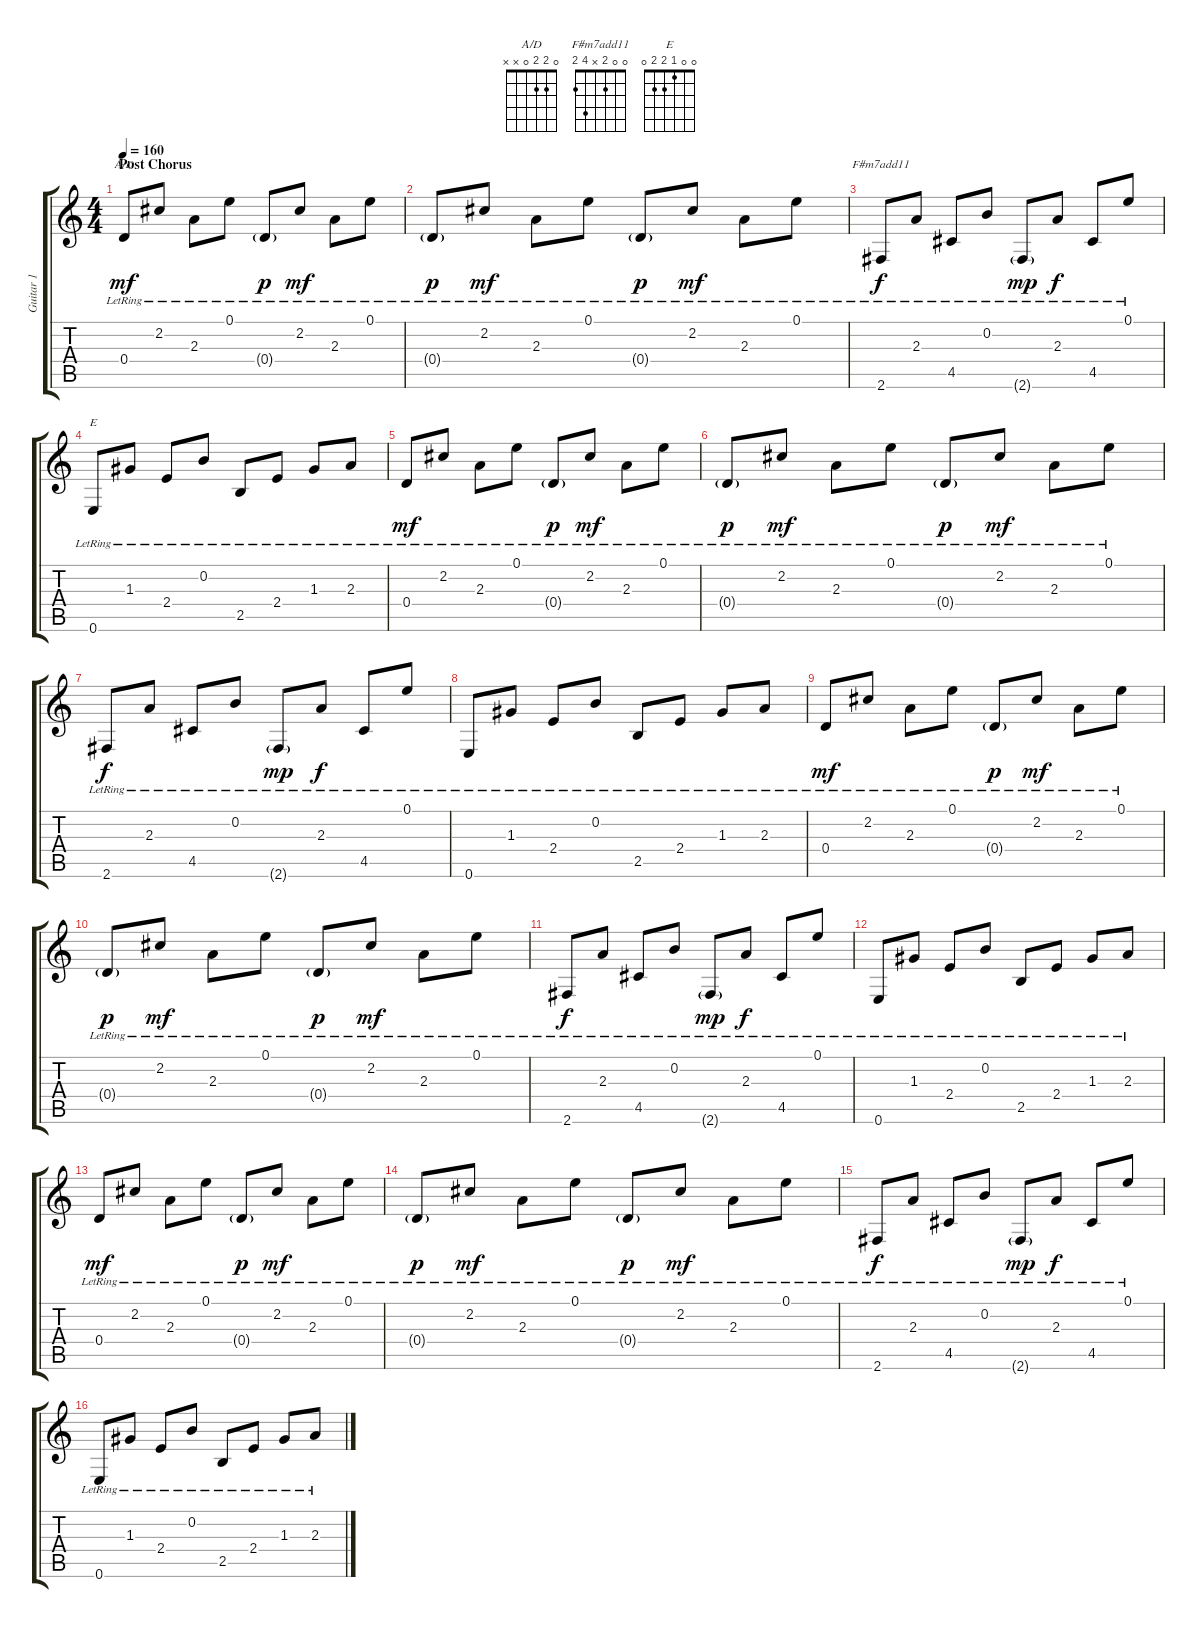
\track ("Guitar 1" "Guitar 1") {instrument acousticguitarnylon}
\staff {score tabs}
\tuning (E4 B3 G3 D3 A2 E2) {hide}
\chord ("A/D" 0 2 2 0 x x)
\chord ("F#m7add11" 0 0 2 x 4 2)
\chord ("E" 0 0 1 2 2 0)
\ts (4 4)
\section ("" "Post Chorus")
\tempo 160
\clef g2
\ks c
0.4{lr}.8{ch "A/D" dy mf} 2.2{lr}.8 2.3{lr}.8 0.1{lr}.8 0.4{g lr}.8{dy p} 2.2{lr}.8{dy mf} 2.3{lr}.8 0.1{lr}.8 |
0.4{g lr}.8{dy p} 2.2{lr}.8{dy mf} 2.3{lr}.8 0.1{lr}.8 0.4{g lr}.8{dy p} 2.2{lr}.8{dy mf} 2.3{lr}.8 0.1{lr}.8 |
2.6{lr}.8{ch "F#m7add11" dy f} 2.3{lr}.8 4.5{lr}.8 0.2{lr}.8 2.6{g lr}.8{dy mp} 2.3{lr}.8{dy f} 4.5{lr}.8 0.1{lr}.8 |
0.6{lr}.8{ch "E"} 1.3{lr}.8 2.4{lr}.8 0.2{lr}.8 2.5{lr}.8 2.4{lr}.8 1.3{lr}.8 2.3{lr}.8 |
0.4{lr}.8{dy mf} 2.2{lr}.8 2.3{lr}.8 0.1{lr}.8 0.4{g lr}.8{dy p} 2.2{lr}.8{dy mf} 2.3{lr}.8 0.1{lr}.8 |
0.4{g lr}.8{dy p} 2.2{lr}.8{dy mf} 2.3{lr}.8 0.1{lr}.8 0.4{g lr}.8{dy p} 2.2{lr}.8{dy mf} 2.3{lr}.8 0.1{lr}.8 |
2.6{lr}.8{dy f} 2.3{lr}.8 4.5{lr}.8 0.2{lr}.8 2.6{g lr}.8{dy mp} 2.3{lr}.8{dy f} 4.5{lr}.8 0.1{lr}.8 |
0.6{lr}.8 1.3{lr}.8 2.4{lr}.8 0.2{lr}.8 2.5{lr}.8 2.4{lr}.8 1.3{lr}.8 2.3{lr}.8 |
0.4{lr}.8{dy mf} 2.2{lr}.8 2.3{lr}.8 0.1{lr}.8 0.4{g lr}.8{dy p} 2.2{lr}.8{dy mf} 2.3{lr}.8 0.1{lr}.8 |
0.4{g lr}.8{dy p} 2.2{lr}.8{dy mf} 2.3{lr}.8 0.1{lr}.8 0.4{g lr}.8{dy p} 2.2{lr}.8{dy mf} 2.3{lr}.8 0.1{lr}.8 |
2.6{lr}.8{dy f} 2.3{lr}.8 4.5{lr}.8 0.2{lr}.8 2.6{g lr}.8{dy mp} 2.3{lr}.8{dy f} 4.5{lr}.8 0.1{lr}.8 |
0.6{lr}.8 1.3{lr}.8 2.4{lr}.8 0.2{lr}.8 2.5{lr}.8 2.4{lr}.8 1.3{lr}.8 2.3{lr}.8 |
0.4{lr}.8{dy mf} 2.2{lr}.8 2.3{lr}.8 0.1{lr}.8 0.4{g lr}.8{dy p} 2.2{lr}.8{dy mf} 2.3{lr}.8 0.1{lr}.8 |
0.4{g lr}.8{dy p} 2.2{lr}.8{dy mf} 2.3{lr}.8 0.1{lr}.8 0.4{g lr}.8{dy p} 2.2{lr}.8{dy mf} 2.3{lr}.8 0.1{lr}.8 |
2.6{lr}.8{dy f} 2.3{lr}.8 4.5{lr}.8 0.2{lr}.8 2.6{g lr}.8{dy mp} 2.3{lr}.8{dy f} 4.5{lr}.8 0.1{lr}.8 |
0.6{lr}.8 1.3{lr}.8 2.4{lr}.8 0.2{lr}.8 2.5{lr}.8 2.4{lr}.8 1.3{lr}.8 2.3{lr}.8
